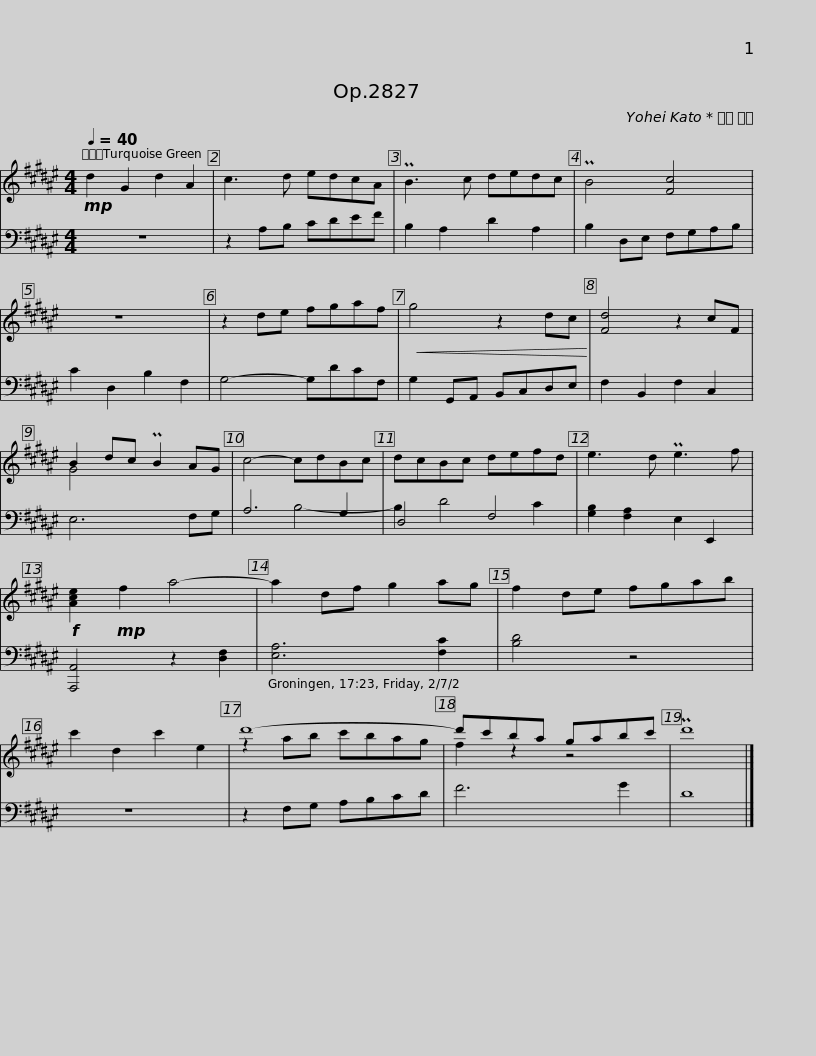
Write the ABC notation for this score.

X:1
%%score { ( 1 3 ) | ( 2 4 ) }
L:1/8
Q:1/4=40
M:4/4
I:linebreak $
K:F#
V:1 treble
V:3 treble
V:2 bass
V:4 bass
V:1
!mp! d2 G2 d2 A2 | c3 d edcA | PB3 c dedc | PB4 [Fc]4 | z8 | %5
 z2 de fgaf |$!<(! g4 z2 dc!<)! | [Fd]4 z2 cF | B2 dc PB2 AG | c4- cdBc | %10
 dcBc defd | e3 d Pe3 f |!f! [Ace]2!mp! f2 a4- |$ a2 df g2 ag | f2 de fgab | %15
 c'2 d2 c'2 e2 | d'8- | d'c'ba gabc' | Pd'8 |] %19
V:2
 z8 | z2 A,B, CDEF | B,2 A,2 D2 A,2 | B,2 D,E, F,G,A,B, | C2 D,2 B,2 F,2 | %5
 G,4- G,DCF, |$ G,2 G,,A,, B,,C,D,E, | F,2 B,,2 F,2 C,2 | E,6 F,G, | A,6 G,2 | %10
 D,4 F,4 | [G,B,]2 [F,A,]2 E,2 E,,2 | [A,,,A,,]4 z2 [D,F,]2 |$ [E,A,]6 [F,C]2 | [B,D]4 z4 | %15
 z8 | z2 F,G, A,B,CD | F6 G2 | D8 |] %19
V:3
 x8 | x8 | x8 | x8 | x8 | %5
 x8 |$ x8 | x8 | G4 x4 | x8 | %10
 x8 | x8 | x8 |$ x8 | x8 | %15
 x8 | z2 ab c'bag | f2 z2 z4 | x8 |] %19
V:4
 x8 | x8 | x8 | x8 | x8 | %5
 x8 |$ x8 | x8 | x8 | x4 B,4- | %10
 B,2 D4 C2 | x8 | x8 |$ x8 | x8 | %15
 x8 | x8 | x8 | x8 |] %19
